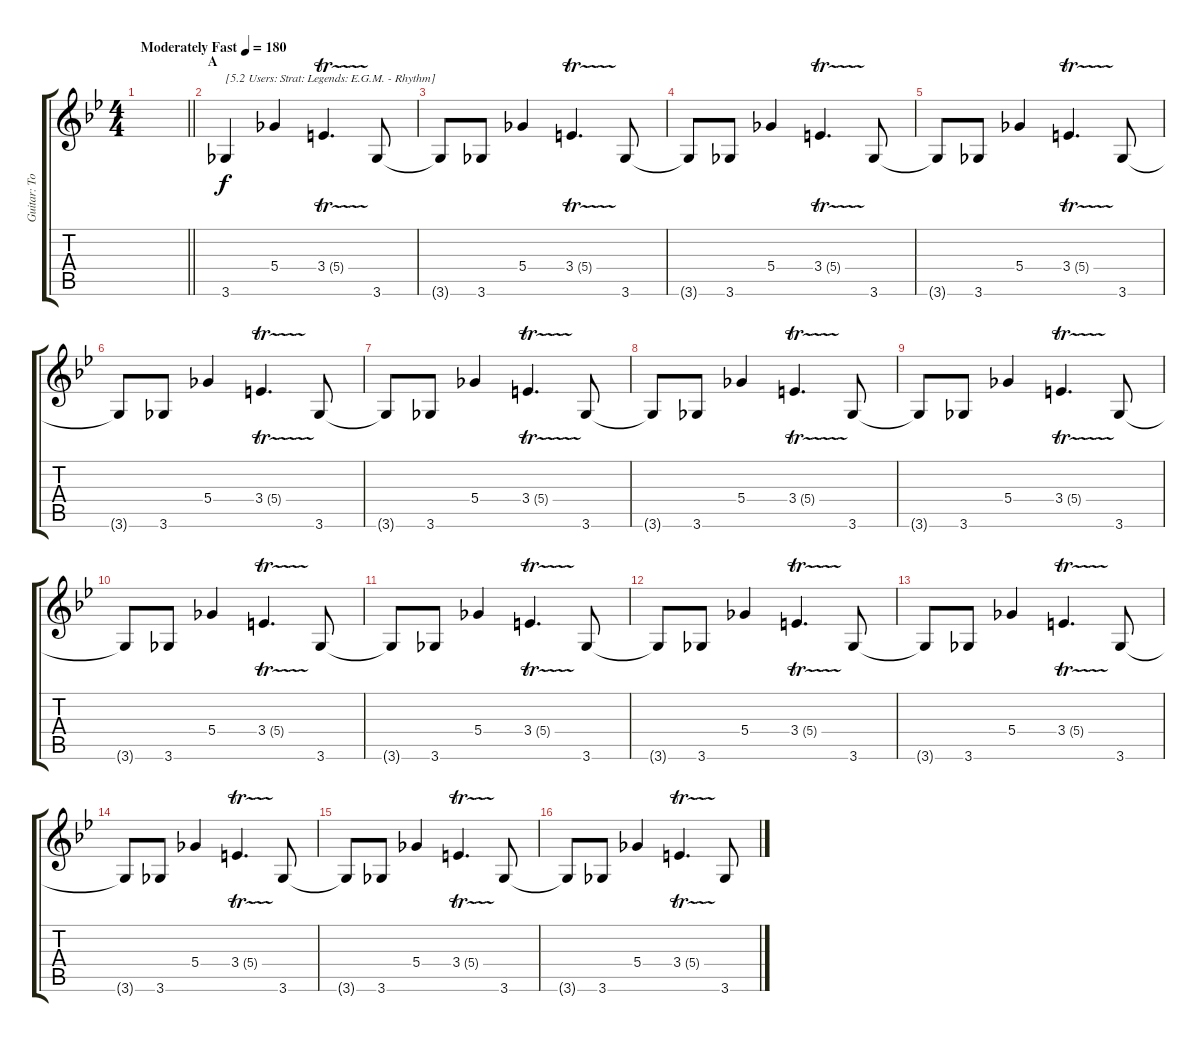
\track ("Guitar: Tony" "Guitar: To") {instrument distortionguitar}
\staff {score tabs}
\tuning (Eb4 Bb3 Gb3 Db3 Ab2 Eb2) {hide}
\ts (4 4)
\tempo (180 "Moderately Fast")
\clef g2
\barLineRight lightlight
\ks bb
|
\section ("" "A")
3.6.4{txt "[5.2 Users: Strat: Legends: E.G.M. - Rhythm]"} 5.4.4 3.4{tr (5 16)}.4{d} 3.6.8 |
3.6{t}.8 3.6.8 5.4.4 3.4{tr (5 16)}.4{d} 3.6.8 |
3.6{t}.8 3.6.8 5.4.4 3.4{tr (5 16)}.4{d} 3.6.8 |
3.6{t}.8 3.6.8 5.4.4 3.4{tr (5 16)}.4{d} 3.6.8 |
3.6{t}.8 3.6.8 5.4.4 3.4{tr (5 16)}.4{d} 3.6.8 |
3.6{t}.8 3.6.8 5.4.4 3.4{tr (5 16)}.4{d} 3.6.8 |
3.6{t}.8 3.6.8 5.4.4 3.4{tr (5 16)}.4{d} 3.6.8 |
3.6{t}.8 3.6.8 5.4.4 3.4{tr (5 16)}.4{d} 3.6.8 |
3.6{t}.8 3.6.8 5.4.4 3.4{tr (5 16)}.4{d} 3.6.8 |
3.6{t}.8 3.6.8 5.4.4 3.4{tr (5 16)}.4{d} 3.6.8 |
3.6{t}.8 3.6.8 5.4.4 3.4{tr (5 16)}.4{d} 3.6.8 |
3.6{t}.8 3.6.8 5.4.4 3.4{tr (5 16)}.4{d} 3.6.8 |
3.6{t}.8 3.6.8 5.4.4 3.4{tr (5 16)}.4{d} 3.6.8 |
3.6{t}.8 3.6.8 5.4.4 3.4{tr (5 16)}.4{d} 3.6.8 |
3.6{t}.8 3.6.8 5.4.4 3.4{tr (5 16)}.4{d} 3.6.8
